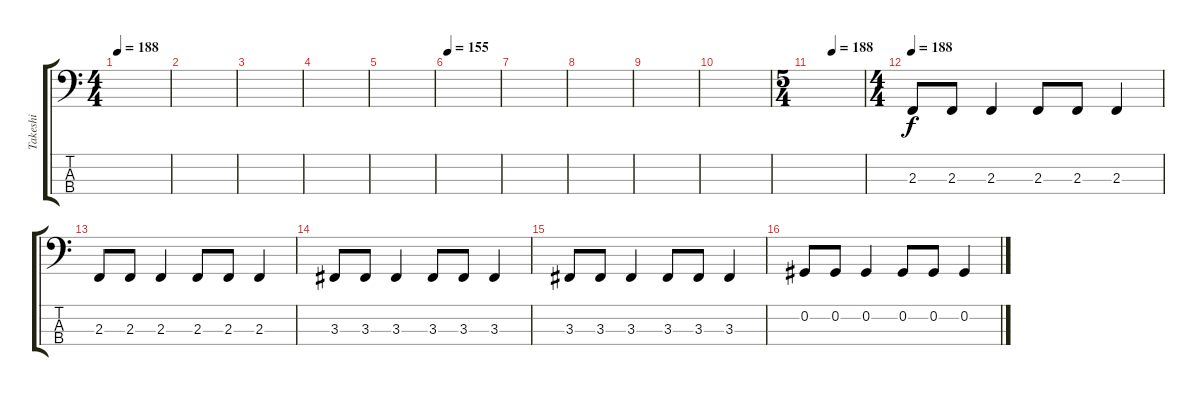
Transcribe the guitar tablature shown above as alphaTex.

\track ("Takeshi" "Takeshi") {instrument electricbasspick}
\staff {score tabs}
\tuning (Db2 Ab1 Eb1 Bb0) {hide}
\ts (4 4)
\tempo 188
\clef f4
\ks c
|
|
|
|
|
\tempo 155
|
|
|
|
|
\ts (5 4)
\tempo (188 0.4)
|
\ts (4 4)
\tempo 188
2.3.8 2.3.8 2.3.4 2.3.8 2.3.8 2.3.4 |
2.3.8 2.3.8 2.3.4 2.3.8 2.3.8 2.3.4 |
3.3.8 3.3.8 3.3.4 3.3.8 3.3.8 3.3.4 |
3.3.8 3.3.8 3.3.4 3.3.8 3.3.8 3.3.4 |
0.2.8 0.2.8 0.2.4 0.2.8 0.2.8 0.2.4
